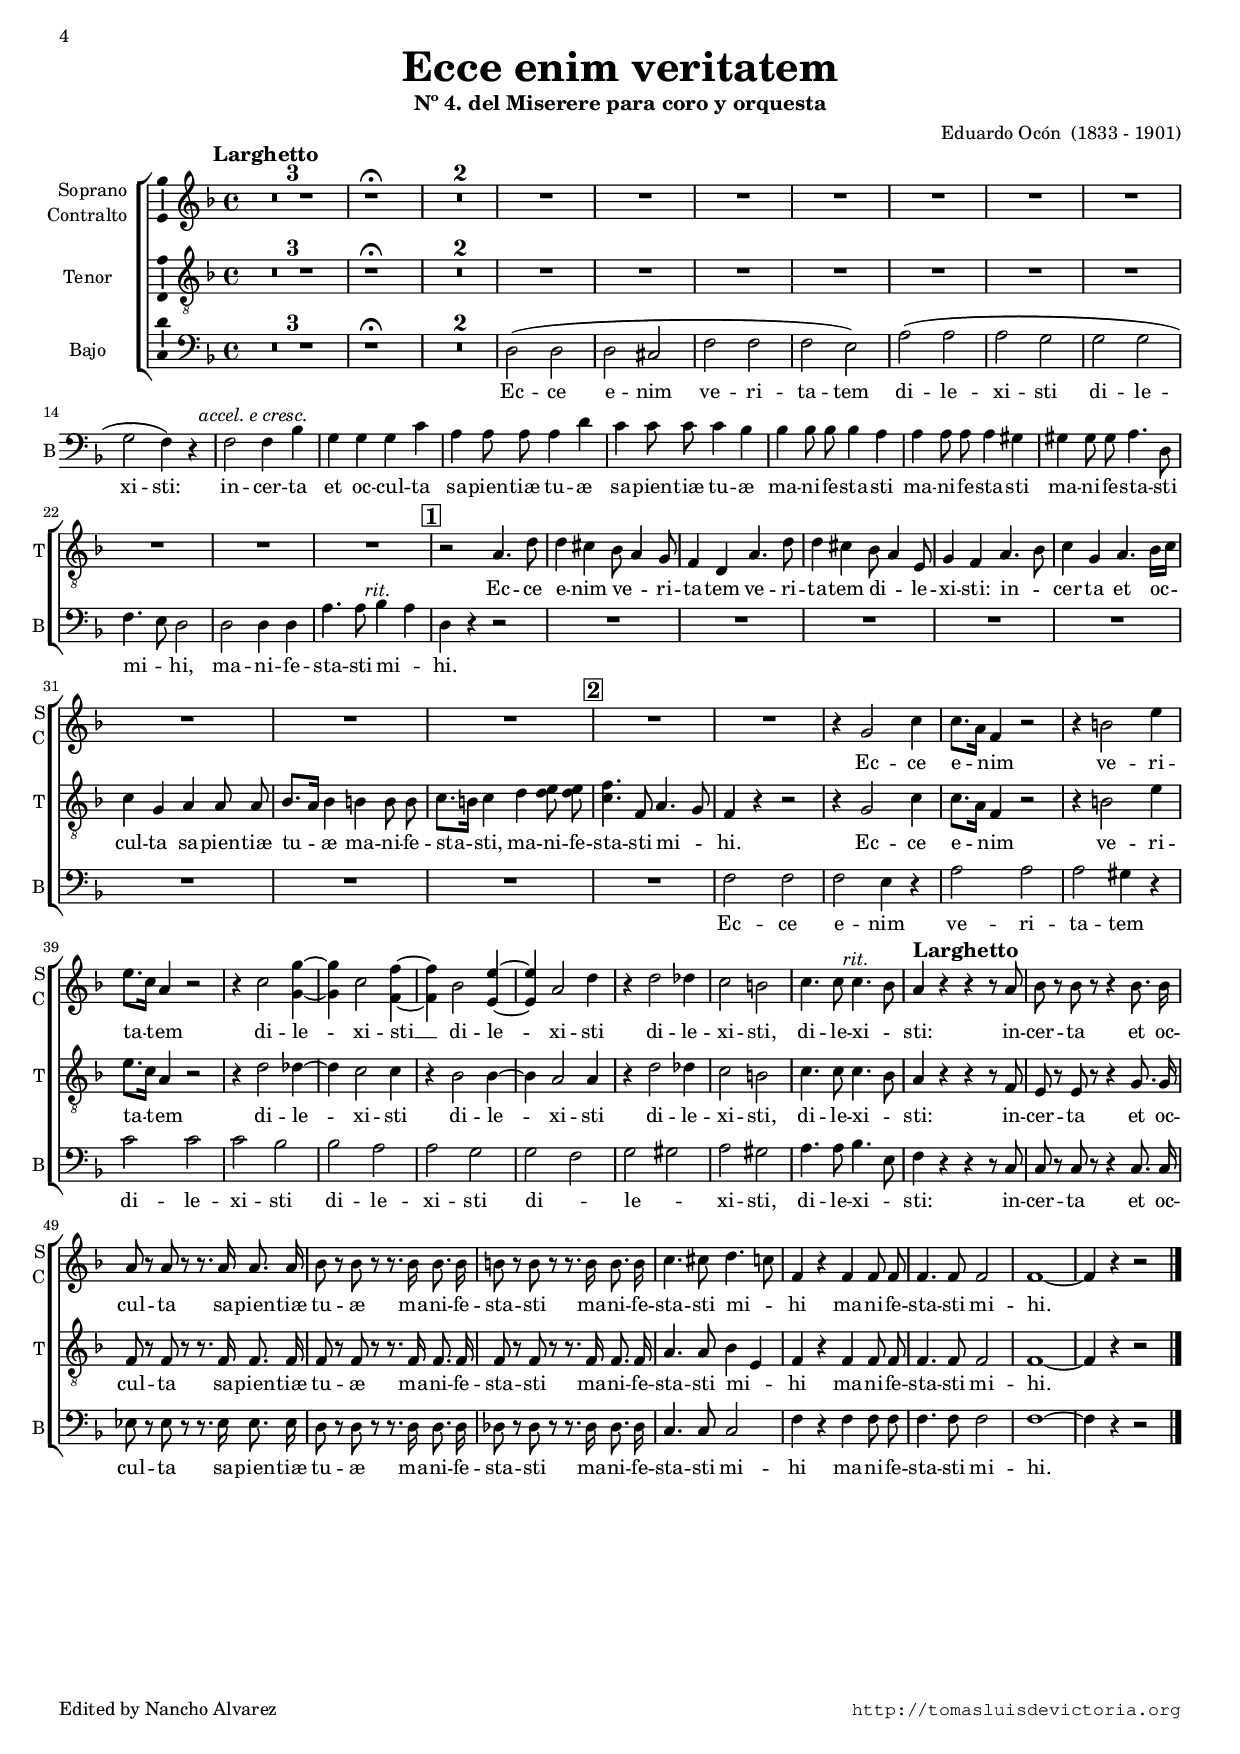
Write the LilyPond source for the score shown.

\version "2.11.34"

#(set-default-paper-size "a4")
#(set-global-staff-size 16)
#(ly:set-option 'point-and-click #f)

ss=\once \set suggestAccidentals = ##t


\header {
	title=\markup{\bigger \bigger \bigger "Ecce enim veritatem"}
	subtitle="Nº 4. del Miserere para coro y orquesta"
	composer="Eduardo Ocón  (1833 - 1901)"
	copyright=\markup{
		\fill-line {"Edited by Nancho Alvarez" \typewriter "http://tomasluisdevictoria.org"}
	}
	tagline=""
}

global={\set Score.skipBars = ##t \key f \major \time 4/4 \skip 1*56 \bar "|." }


cantus={
	\set Score.markFormatter = #format-mark-box-numbers
	\once \override TextScript #'X-offset = #-5
	s4*0^\markup{\bold \bigger "Larghetto"}
	R1*3
	r1^\fermata
	R1*4/4*29
	\mark \default
	R1*2
	r4 g'2 c''4 |
	c''8.[ a'16] f'4 r2 |
	r4 b'2 e''4 |
	e''8.[ c''16] a'4 r2 |
%40
	r4 c''2 <g' g''>4 ~ |
	<g' g''> c''2 <f' f''>4 ~ |
	<f' f''> bes'2 <e' e''>4 ~ |
	<e' e''> a'2 d''4 |
	r d''2 des''4 |
%45
	c''2 b' |
	c''4. c''8^\markup{\italic "  rit."} c''4. bes'8 |
	s4*0^\markup{\bigger \bold "Larghetto"}
	a'4 r r r8 a' |
	bes' r bes' r r4 bes'8. bes'16 |
	a'8 r a' r r8. a'16 a'8. a'16 |
%50
	bes'8 r bes' r r8. bes'16 bes'8. bes'16 |
	b'8 r b' r r8. b'16 b'8. b'16 |
	c''4. cis''8 d''4. c''8 |
	f'4 r f' f'8 f' |
	f'4. f'8 f'2 |
%55
	f'1 ~ |
	f'4 r4 r2
}

tenor={
	R1*3
	r1^\fermata
	R1*4/4*20
%25
	\mark \default
	r2 a4. d'8 |
	d'4 cis' bes8 a4 g8 |
	f4 d a4. d'8 |
	d'4 cis' bes8 a4 e8 |
	g4 f a4. bes8 |
%30
	c'4 g a4. bes16[ c'] |
	c'4 g a a8 a |
	bes8.[ a16] bes4 b b8 b |
	c'8.[ b16] c'4 d' <d' e'>8 <d' e'> |
	<c' f'>4. f8 a4. g8 |
%35
	f4 r r2 |
	r4 g2 c'4 |
	c'8.[ a16] f4 r2 |
	r4 b2 e'4 |
	e'8.[ c'16] a4 r2 |
%40
	r4 d'2 des'4 ~ |
	des' c'2 c'4 |
	r bes2 bes4 ~ |
	bes a2 a4 |
	r d'2 des'4 |
%45
	c'2 b |
	c'4. c'8 c'4. bes8 |
	a4 r r r8 f |
	e r e r r4 g8. g16 |
	f8 r f r r8. f16 f8. f16 |
%50
	f8 r f r r8. f16 f8. f16 |
	f8 r f r r8. f16 f8. f16 |
	a4. a8 bes4 e |
	f r f f8 f |
	f4. f8 f2 |
%55
	f1 ~ |
	f4 r4 r2
}

bassus={
	R1*4/4*3
	r1^\fermata |
%5
	R1*4/4*2 |
	d2( d |
	d cis |
	f f |
%10
	f e) |
	a( a |
	a g |
	g g |
	g f4) r^\markup{\italic "  accel. e cresc."} |
%15
	f2 f4 bes |
	g g g c' |
	a a8 a a4 d' |
	c' c'8 c' c'4 bes |
	bes bes8 bes bes4 a |
%20
	a a8 a a4 gis |
	gis gis8 gis a4. d8 |
	f4. e8 d2 |
	d d4 d |
	a4. a8^\markup{\italic "  rit."} bes4 a |
%25
	d4 r r2 |
	R1*4/4*9
%35
	f2 f |
	f e4 r |
	a2 a |
	a gis4 r |
	c'2 c' |
%40
	c' bes |
	bes a |
	a g |
	g f |
	g gis |
%45
	a gis |
	a4. a8 bes4. e8 |
	f4 r r r8 c |
	c r c r r4 c8. c16 |
	ees8 r ees r r8. ees16 ees8. ees16 |
%50
	d8 r d r r8. d16 d8. d16 |
	des8 r des r r8. des16 des8. des16 |
	c4. c8 c2 |
	f4 r f f8 f |
	f4. f8 f2 |
%55
	f1 ~ |
	f4 r4 r2
}


textocantus=\lyricmode{
Ec -- ce e -- _ nim
ve -- ri -- ta -- _ tem
di -- le -- _ xi -- sti __ _
di -- le -- _ xi -- sti
di -- le -- xi -- sti,
di -- le -- xi -- _ sti:
in -- cer -- ta et oc -- cul -- ta
sa -- pien -- tiæ tu -- æ
ma -- ni -- fe -- sta -- sti
ma -- ni -- fe -- sta -- sti mi -- _ hi
ma -- ni -- fe -- sta -- sti mi -- hi. _
}

textotenor=\lyricmode{
Ec -- ce e -- nim ve -- _ ri -- ta -- tem
ve -- ri -- ta -- tem di -- _ le -- xi -- sti: 
in -- _ cer -- ta et oc -- _ cul -- ta
sa -- pien -- tiæ tu -- _ æ ma -- ni -- fe -- sta -- _ sti,
ma -- ni -- fe -- sta -- sti mi -- _ hi.
Ec -- ce e -- _ nim
ve -- ri -- ta -- _ tem
di -- le -- _ xi -- sti
di -- le -- _ xi -- sti
di -- le -- xi -- sti,
di -- le -- xi -- _ sti:
in -- cer -- ta et oc -- cul -- ta
sa -- pien -- tiæ tu -- æ
ma -- ni -- fe -- sta -- sti 
ma -- ni -- fe -- sta -- sti mi -- _ hi
ma -- ni -- fe -- sta -- sti mi -- hi. _
}

textobassus=\lyricmode{
Ec -- ce e -- nim ve -- ri -- ta -- tem
di -- le -- xi -- sti 
di -- le -- xi -- sti:
in -- cer -- ta et oc -- cul -- ta sa -- pien -- tiæ tu -- æ
sa -- pien -- tiæ tu -- æ 
ma -- ni -- fe -- sta -- sti
ma -- ni -- fe -- sta -- sti
ma -- ni -- fe -- sta -- sti
mi -- _ hi,
ma -- ni -- fe -- sta -- sti mi -- _ hi.
Ec -- ce e -- nim
ve -- ri -- ta -- tem
di -- le -- xi -- sti
di -- le -- xi -- sti
di -- _ le -- _ xi -- sti,
di -- le -- xi -- _ sti:
in -- cer -- ta et oc -- cul -- ta 
sa -- pien -- tiæ tu -- æ
ma -- ni -- fe -- sta -- sti
ma -- ni -- fe -- sta -- sti
mi -- hi
ma -- ni -- fe -- sta -- sti mi -- hi. _
}



\score {
\new ChoirStaff<<

	\new Staff <<\global
	\new Voice="v1" {
		\set Staff.instrumentName=\markup{\column \right-align{"Soprano " "Contralto " }}
		\set Staff.shortInstrumentName=\markup{\column \right-align{"S" "C" }}
		\clef "treble"
		\cantus }
	\new Lyrics \lyricsto "v1" {\textocantus }
	>>
	
	
	\new Staff <<\global
	\new Voice="v3" {
		\set Staff.instrumentName="Tenor "
		\set Staff.shortInstrumentName="T"
		\clef "G_8"
		\tenor }
	\new Lyrics \lyricsto "v3" {\textotenor }
	>>
	

	\new Staff <<\global
	\new Voice="v4" {
		\set Staff.instrumentName="Bajo "
		\set Staff.shortInstrumentName="B"
		\clef "bass" 
		\bassus }
	\new Lyrics \lyricsto "v4" {\textobassus}
	>>
	
>>

\layout{ 
	%\context {\Lyrics \override VerticalAxisGroup #'minimum-Y-extent = #'(-0 . 0) }
	\context {\Score \override BarNumber #'padding = #2 	
			skipBars = ##t
	}
	%\context {\Lyrics \override LyricText #'font-size = #2 }
	\context {\Voice melismaBusyProperties = #'() 
			autoBeaming = ##f
	}
	\context { \RemoveEmptyStaffContext }
	\context {\Staff \consists Ambitus_engraver 
			extraNatural = ##f
	}
}

%\midi {}

}


\paper{
	system-count=6
	line-width=19.0\cm
	between-system-padding=0.1\cm
	%between-system-space=#0
	after-title-space=0.05
	ragged-bottom=##f
	print-first-page-number = ##t
	first-page-number = 4
	head-separation= 2\mm
	foot-separation = 2\mm
}

